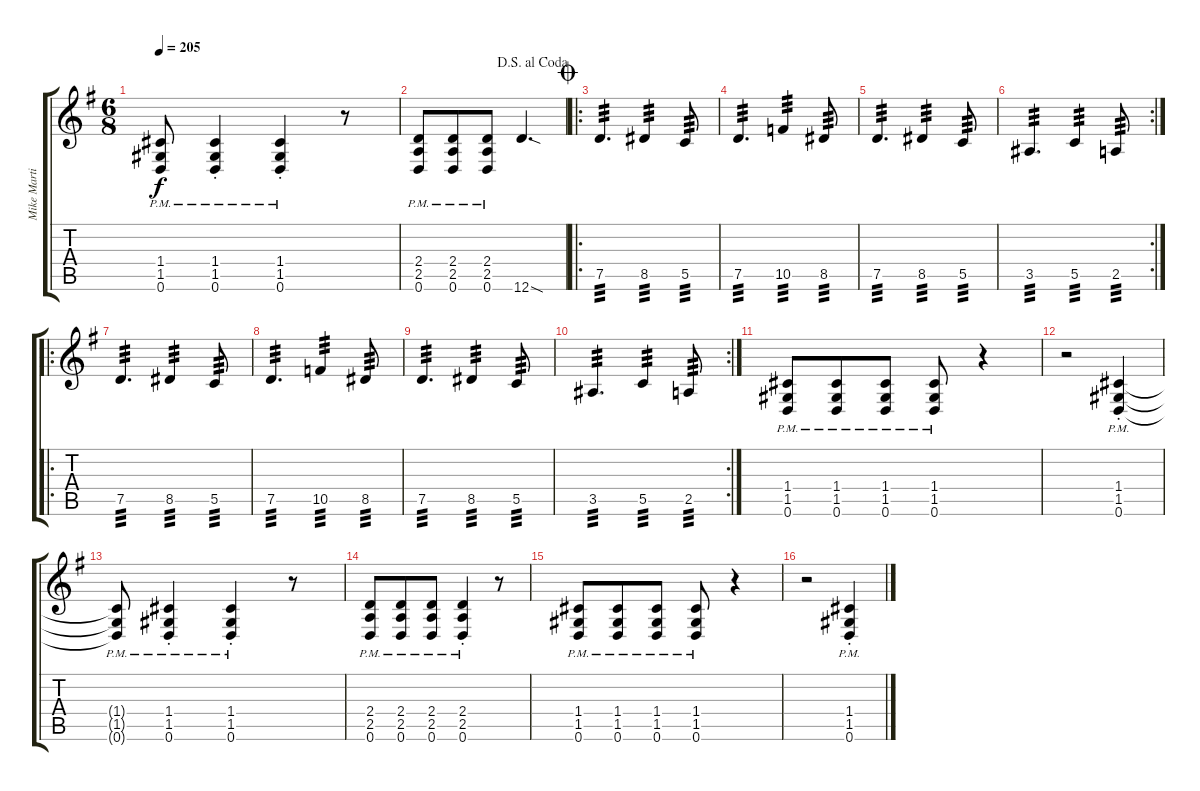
\track ("Mike Martin" "Mike Marti") {instrument distortionguitar}
\staff {score tabs}
\tuning (D4 A3 F3 C3 G2 D2) {hide}
\ts (6 8)
\tempo 205
\clef g2
\ks g
(1.4{pm t} 1.5{pm t} 0.6{pm t}).8{dy f} (1.4{pm st} 1.5{pm st} 0.6{pm st}).4 (1.4{pm st} 1.5{pm st} 0.6{pm st}).4 r.8 |
\jump dalsegnoalcoda
(2.4{pm} 2.5{pm} 0.6{pm}).8 (2.4{pm} 2.5{pm} 0.6{pm}).8 (2.4{pm} 2.5{pm} 0.6{pm}).8 12.6{sod}.4{d} |
\ro
\jump coda
7.5.4{d tp 3} 8.5.4{tp 3} 5.5.8{tp 3} |
7.5.4{d tp 3} 10.5.4{tp 3} 8.5.8{tp 3} |
7.5.4{d tp 3} 8.5.4{tp 3} 5.5.8{tp 3} |
\rc 2
3.5.4{d tp 3} 5.5.4{tp 3} 2.5.8{tp 3} |
\ro
7.5.4{d tp 3} 8.5.4{tp 3} 5.5.8{tp 3} |
7.5.4{d tp 3} 10.5.4{tp 3} 8.5.8{tp 3} |
7.5.4{d tp 3} 8.5.4{tp 3} 5.5.8{tp 3} |
\rc 2
3.5.4{d tp 3} 5.5.4{tp 3} 2.5.8{tp 3} |
(1.4{pm} 1.5{pm} 0.6{pm}).8 (1.4{pm} 1.5{pm} 0.6{pm}).8 (1.4{pm} 1.5{pm} 0.6{pm}).8 (1.4{pm} 1.5{pm} 0.6{pm}).8 r.4 |
r.2 (1.4{pm st} 1.5{pm st} 0.6{pm st}).4 |
(1.4{pm t} 1.5{pm t} 0.6{pm t}).8 (1.4{pm st} 1.5{pm st} 0.6{pm st}).4 (1.4{pm st} 1.5{pm st} 0.6{pm st}).4 r.8 |
(2.4{pm} 2.5{pm} 0.6{pm}).8 (2.4{pm} 2.5{pm} 0.6{pm}).8 (2.4{pm} 2.5{pm} 0.6{pm}).8 (2.4{pm st} 2.5{pm st} 0.6{pm st}).4 r.8 |
(1.4{pm} 1.5{pm} 0.6{pm}).8 (1.4{pm} 1.5{pm} 0.6{pm}).8 (1.4{pm} 1.5{pm} 0.6{pm}).8 (1.4{pm} 1.5{pm} 0.6{pm}).8 r.4 |
r.2 (1.4{pm st} 1.5{pm st} 0.6{pm st}).4
